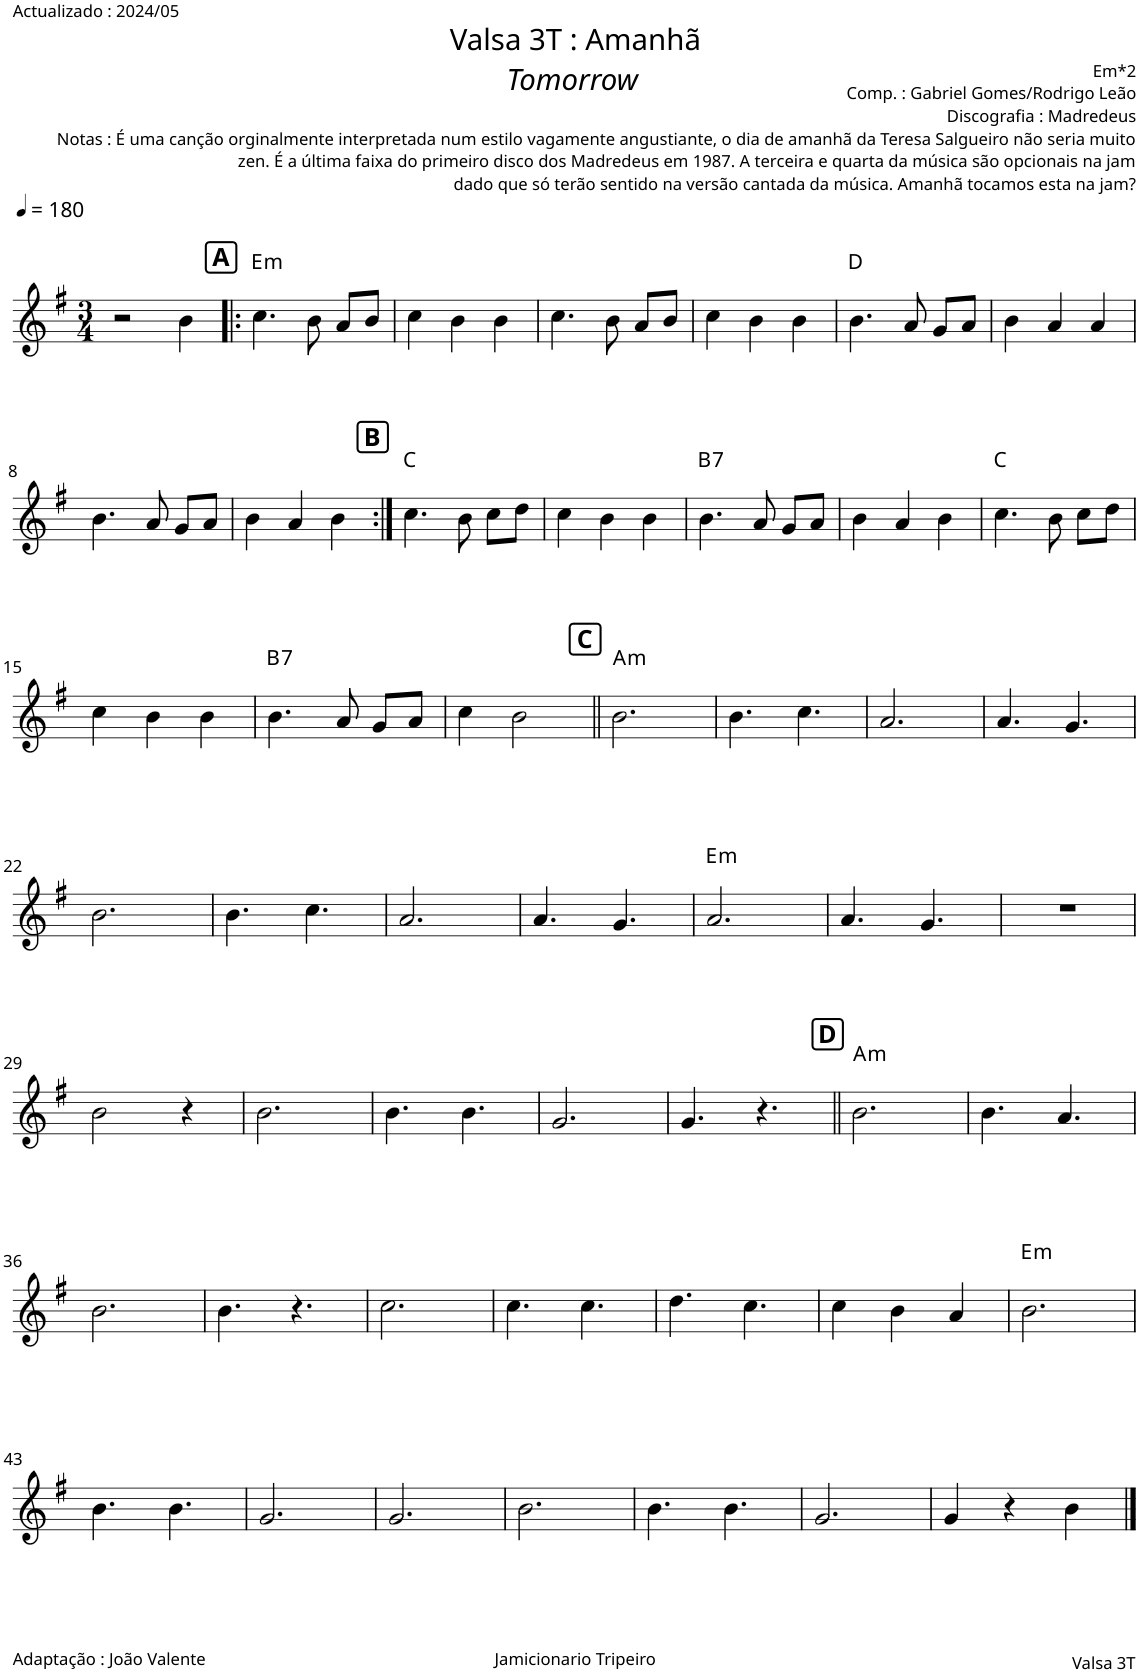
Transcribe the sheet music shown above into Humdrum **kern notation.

**kern	**harte
*part1	*part1
*staff1	*
*I"Piano	*
*I'Pno.	*
*clefG2	*
*k[f#]	*
*M3/4	*
*MM180	*
=1	=1
2r	.
4b\	.
!!LO:REH:place=s1:a:B:cj:fs=12:t=A
=2!|:	=2!|:
!	!LO:H:kt=m
4.cc\	E:min
8b\	.
8a/L	.
8b/J	.
=3	=3
4cc\	.
4b\	.
4b\	.
=4	=4
4.cc\	.
8b\	.
8a/L	.
8b/J	.
=5	=5
4cc\	.
4b\	.
4b\	.
=6	=6
4.b\	D:maj
8a/	.
8g/L	.
8a/J	.
=7	=7
4b\	.
4a/	.
4a/	.
!!LO:LB:g=z
=8	=8
4.b\	.
8a/	.
8g/L	.
8a/J	.
=9	=9
4b\	.
4a/	.
4b\	.
!!LO:REH:place=s1:a:B:cj:fs=12:t=B
=10:|!	=10:|!
4.cc\	C:maj
8b\	.
8cc\L	.
8dd\J	.
=11	=11
4cc\	.
4b\	.
4b\	.
=12	=12
!	!LO:H:kt=7
4.b\	B:7
8a/	.
8g/L	.
8a/J	.
=13	=13
4b\	.
4a/	.
4b\	.
=14	=14
4.cc\	C:maj
8b\	.
8cc\L	.
8dd\J	.
!!LO:LB:g=z
=15	=15
4cc\	.
4b\	.
4b\	.
=16	=16
!	!LO:H:kt=7
4.b\	B:7
8a/	.
8g/L	.
8a/J	.
=17	=17
4cc\	.
2b\	.
!!LO:REH:place=s1:a:B:cj:fs=12:t=C
=18||	=18||
!	!LO:H:kt=m
2.b\	A:min
=19	=19
4.b\	.
4.cc\	.
=20	=20
2.a/	.
=21	=21
4.a/	.
4.g/	.
!!LO:LB:g=z
=22	=22
2.b\	.
=23	=23
4.b\	.
4.cc\	.
=24	=24
2.a/	.
=25	=25
4.a/	.
4.g/	.
=26	=26
!	!LO:H:kt=m
2.a/	E:min
=27	=27
4.a/	.
4.g/	.
=28	=28
2.r	.
!!LO:LB:g=z
=29	=29
2b\	.
4r	.
=30	=30
2.b\	.
=31	=31
4.b\	.
4.b\	.
=32	=32
2.g/	.
=33	=33
4.g/	.
4.r	.
!!LO:REH:place=s1:a:B:cj:fs=12:t=D
=34||	=34||
!	!LO:H:kt=m
2.b\	A:min
=35	=35
4.b\	.
4.a/	.
!!LO:LB:g=z
=36	=36
2.b\	.
=37	=37
4.b\	.
4.r	.
=38	=38
2.cc\	.
=39	=39
4.cc\	.
4.cc\	.
=40	=40
4.dd\	.
4.cc\	.
=41	=41
4cc\	.
4b\	.
4a/	.
=42	=42
!	!LO:H:kt=m
2.b\	E:min
!!LO:LB:g=z
=43	=43
4.b\	.
4.b\	.
=44	=44
2.g/	.
=45	=45
2.g/	.
=46	=46
2.b\	.
=47	=47
4.b\	.
4.b\	.
=48	=48
2.g/	.
=49	=49
4g/	.
4r	.
4b\	.
==	==
*-	*-
